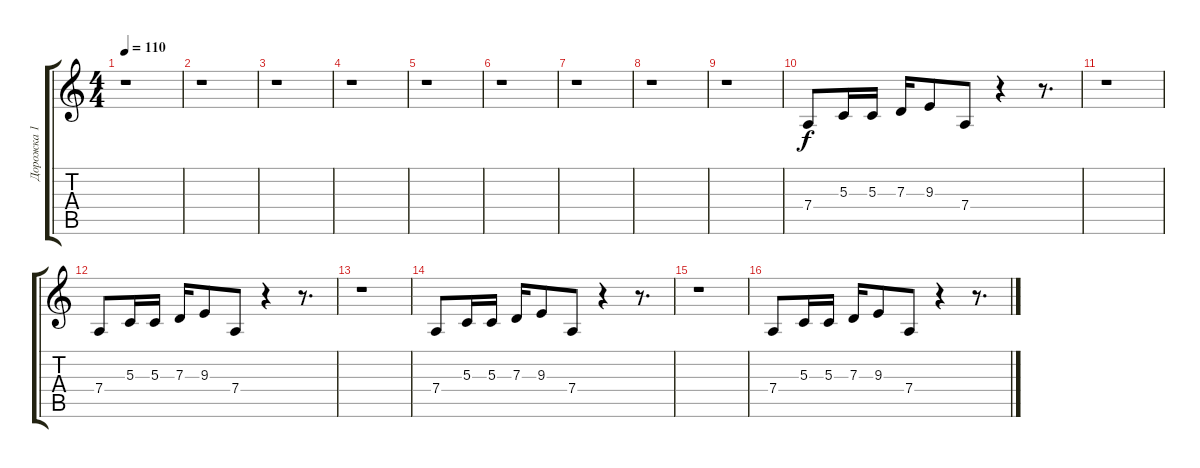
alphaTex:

\track ("Дорожка 1" "Дорожка 1") {instrument lead1square}
\staff {score tabs}
\tuning (E4 B3 G3 D3 A2 E2) {hide}
\ts (4 4)
\tempo 110
\clef g2
\ks c
r.1{dy f} |
r.1 |
r.1 |
r.1 |
r.1 |
r.1 |
r.1 |
r.1 |
r.1 |
7.4.8 5.3.16 5.3.16 7.3.16 9.3.8 7.4.8 r.4 r.8{d} |
r.1 |
7.4.8 5.3.16 5.3.16 7.3.16 9.3.8 7.4.8 r.4 r.8{d} |
r.1 |
7.4.8 5.3.16 5.3.16 7.3.16 9.3.8 7.4.8 r.4 r.8{d} |
r.1 |
7.4.8 5.3.16 5.3.16 7.3.16 9.3.8 7.4.8 r.4 r.8{d}
